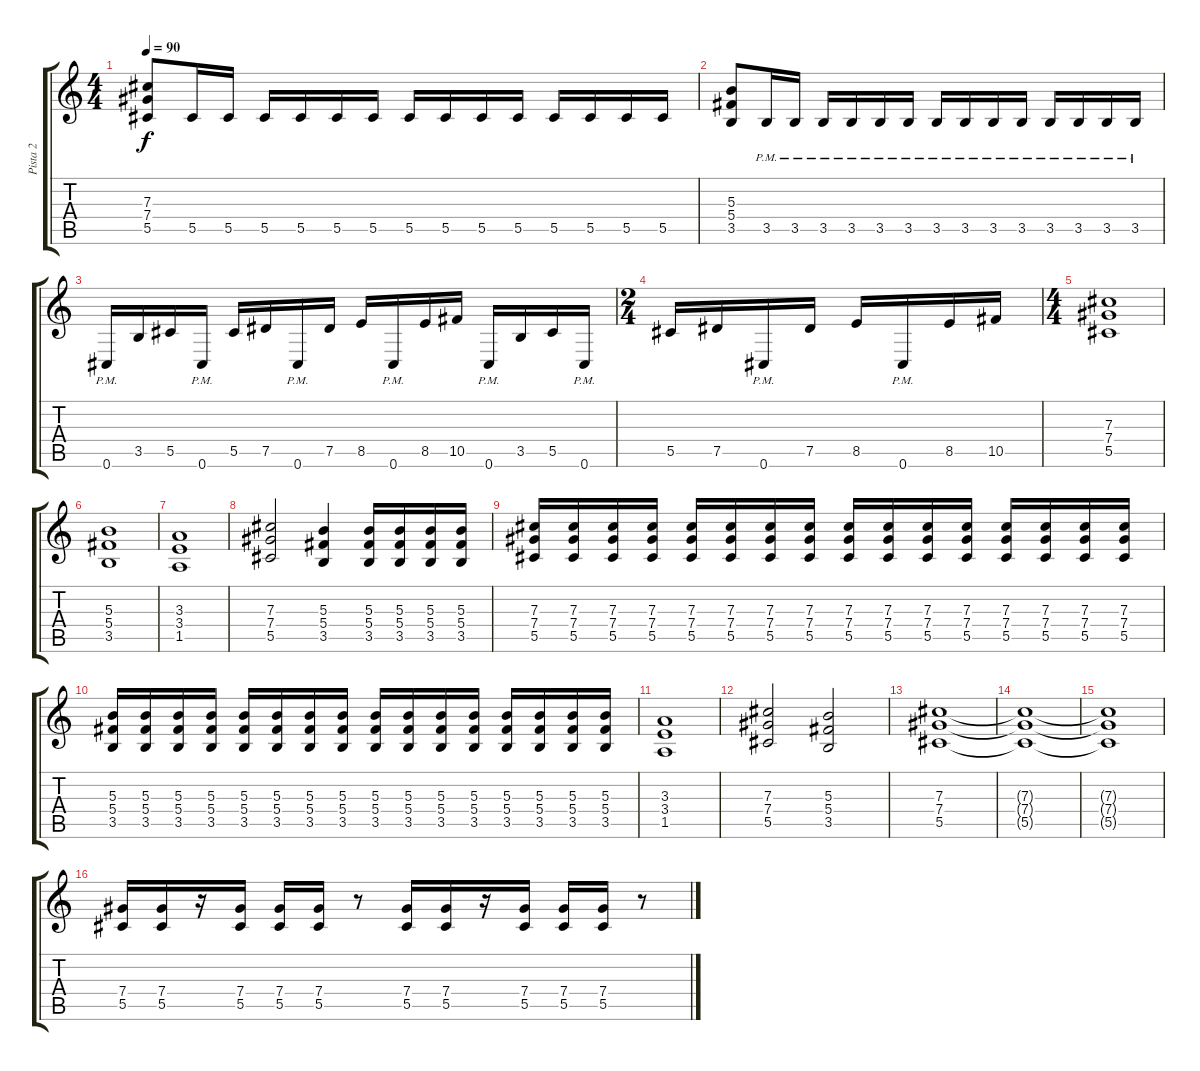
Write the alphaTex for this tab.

\track ("Pista 2" "Pista 2") {instrument distortionguitar}
\staff {score tabs}
\tuning (Eb4 Bb3 Gb3 Db3 Ab2 Db2) {hide}
\ts (4 4)
\tempo 90
\clef g2
\ks c
(7.3 7.4 5.5).8{dy f} 5.5.16 5.5.16 5.5.16 5.5.16 5.5.16 5.5.16 5.5.16 5.5.16 5.5.16 5.5.16 5.5.16 5.5.16 5.5.16 5.5.16 |
(5.3 5.4 3.5).8 3.5{pm}.16 3.5{pm}.16 3.5{pm}.16 3.5{pm}.16 3.5{pm}.16 3.5{pm}.16 3.5{pm}.16 3.5{pm}.16 3.5{pm}.16 3.5{pm}.16 3.5{pm}.16 3.5{pm}.16 3.5{pm}.16 3.5{pm}.16 |
0.6{pm}.16 3.5.16 5.5.16 0.6{pm}.16 5.5.16 7.5.16 0.6{pm}.16 7.5.16 8.5.16 0.6{pm}.16 8.5.16 10.5.16 0.6{pm}.16 3.5.16 5.5.16 0.6{pm}.16 |
\ts (2 4)
5.5.16 7.5.16 0.6{pm}.16 7.5.16 8.5.16 0.6{pm}.16 8.5.16 10.5.16 |
\ts (4 4)
(7.3 7.4 5.5).1 |
(5.3 5.4 3.5).1 |
(3.3 3.4 1.5).1 |
(7.3 7.4 5.5).2 (5.3 5.4 3.5).4 (5.3 5.4 3.5).16 (5.3 5.4 3.5).16 (5.3 5.4 3.5).16 (5.3 5.4 3.5).16 |
(7.3 7.4 5.5).16 (7.3 7.4 5.5).16 (7.3 7.4 5.5).16 (7.3 7.4 5.5).16 (7.3 7.4 5.5).16 (7.3 7.4 5.5).16 (7.3 7.4 5.5).16 (7.3 7.4 5.5).16 (7.3 7.4 5.5).16 (7.3 7.4 5.5).16 (7.3 7.4 5.5).16 (7.3 7.4 5.5).16 (7.3 7.4 5.5).16 (7.3 7.4 5.5).16 (7.3 7.4 5.5).16 (7.3 7.4 5.5).16 |
(5.3 5.4 3.5).16 (5.3 5.4 3.5).16 (5.3 5.4 3.5).16 (5.3 5.4 3.5).16 (5.3 5.4 3.5).16 (5.3 5.4 3.5).16 (5.3 5.4 3.5).16 (5.3 5.4 3.5).16 (5.3 5.4 3.5).16 (5.3 5.4 3.5).16 (5.3 5.4 3.5).16 (5.3 5.4 3.5).16 (5.3 5.4 3.5).16 (5.3 5.4 3.5).16 (5.3 5.4 3.5).16 (5.3 5.4 3.5).16 |
(3.3 3.4 1.5).1 |
(7.3 7.4 5.5).2 (5.3 5.4 3.5).2 |
(7.3 7.4 5.5).1 |
(7.3{t} 7.4{t} 5.5{t}).1 |
(7.3{t} 7.4{t} 5.5{t}).1 |
(7.4 5.5).16 (7.4 5.5).16 r.16 (7.4 5.5).16 (7.4 5.5).16 (7.4 5.5).16 r.8 (7.4 5.5).16 (7.4 5.5).16 r.16 (7.4 5.5).16 (7.4 5.5).16 (7.4 5.5).16 r.8
